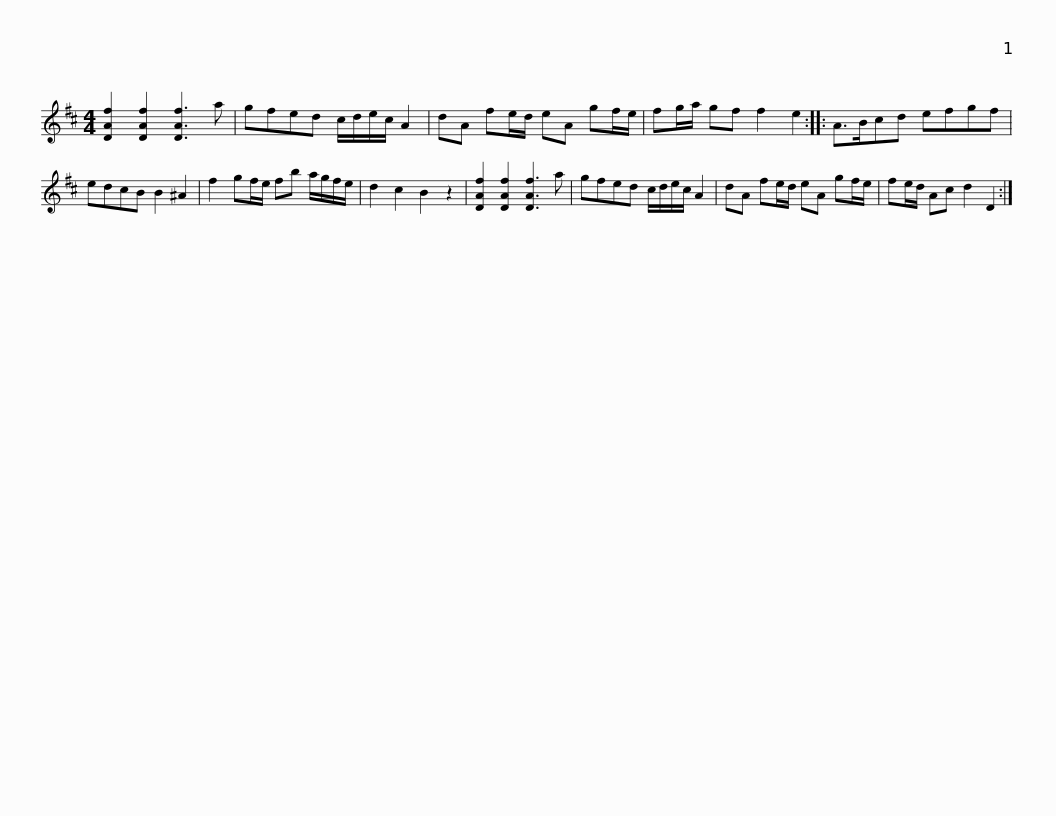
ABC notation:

X:1
L:1/8
M:4/4
I:linebreak $
K:D
V:1 treble
V:1
 [DAf]2 [DAf]2 [DAf]3 a | gfed c/d/e/c/ A2 | dA fe/d/ eA gf/e/ | fg/a/ gf f2 e2 :: A>Bcd efgf |$ %5
 edcB B2 ^A2 | f2 gf/e/ fb a/g/f/e/ | d2 c2 B2 z2 | [DAf]2 [DAf]2 [DAf]3 a | gfed c/d/e/c/ A2 | %10
 dA fe/d/ eA gf/e/ |$ fe/d/ Ac d2 D2 :| %12
